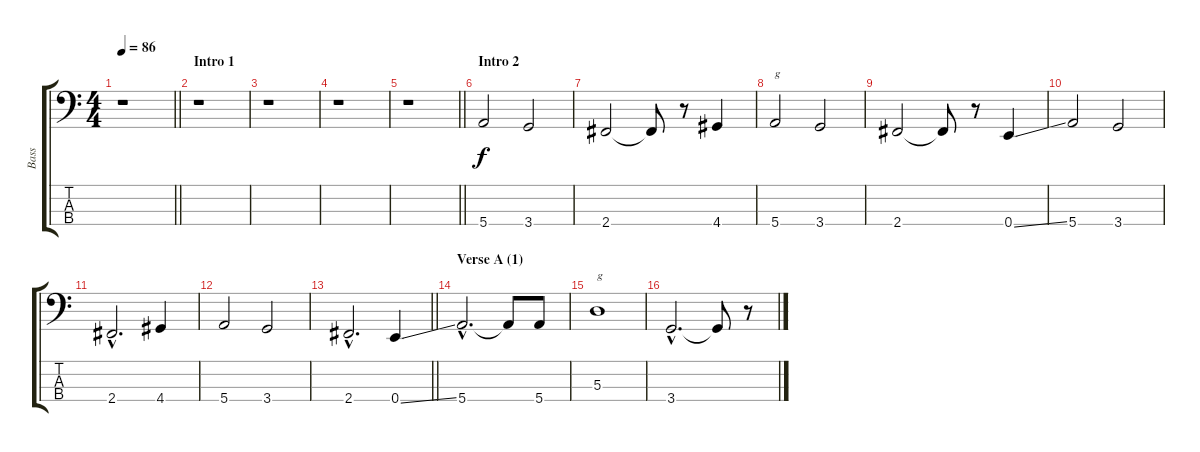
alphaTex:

\track ("Bass" "Bass") {instrument electricbassfinger}
\staff {score tabs}
\tuning (G2 D2 A1 E1) {hide}
\ts (4 4)
\tempo 86
\clef f4
\barLineRight lightlight
\ks aminor
r.1{dy f instrument electricbassfinger} |
\section ("" "Intro 1")
r.1 |
r.1 |
r.1 |
\barLineRight lightlight
r.1 |
\section ("" "Intro 2")
5.4.2 3.4.2 |
2.4.2 2.4{t}.8 r.8 4.4.4 |
5.4.2{txt "g"} 3.4.2 |
2.4.2 2.4{t}.8 r.8 0.4{ss}.4 |
5.4.2 3.4.2 |
2.4{hac}.2{d} 4.4.4 |
5.4.2 3.4.2 |
\barLineRight lightlight
2.4{hac}.2{d} 0.4{ss}.4 |
\section ("" "Verse A (1)")
5.4{hac}.2{d} 5.4{t}.8 5.4.8 |
5.3.1{txt "g"} |
3.4{hac}.2{d} 3.4{t}.8 r.8
